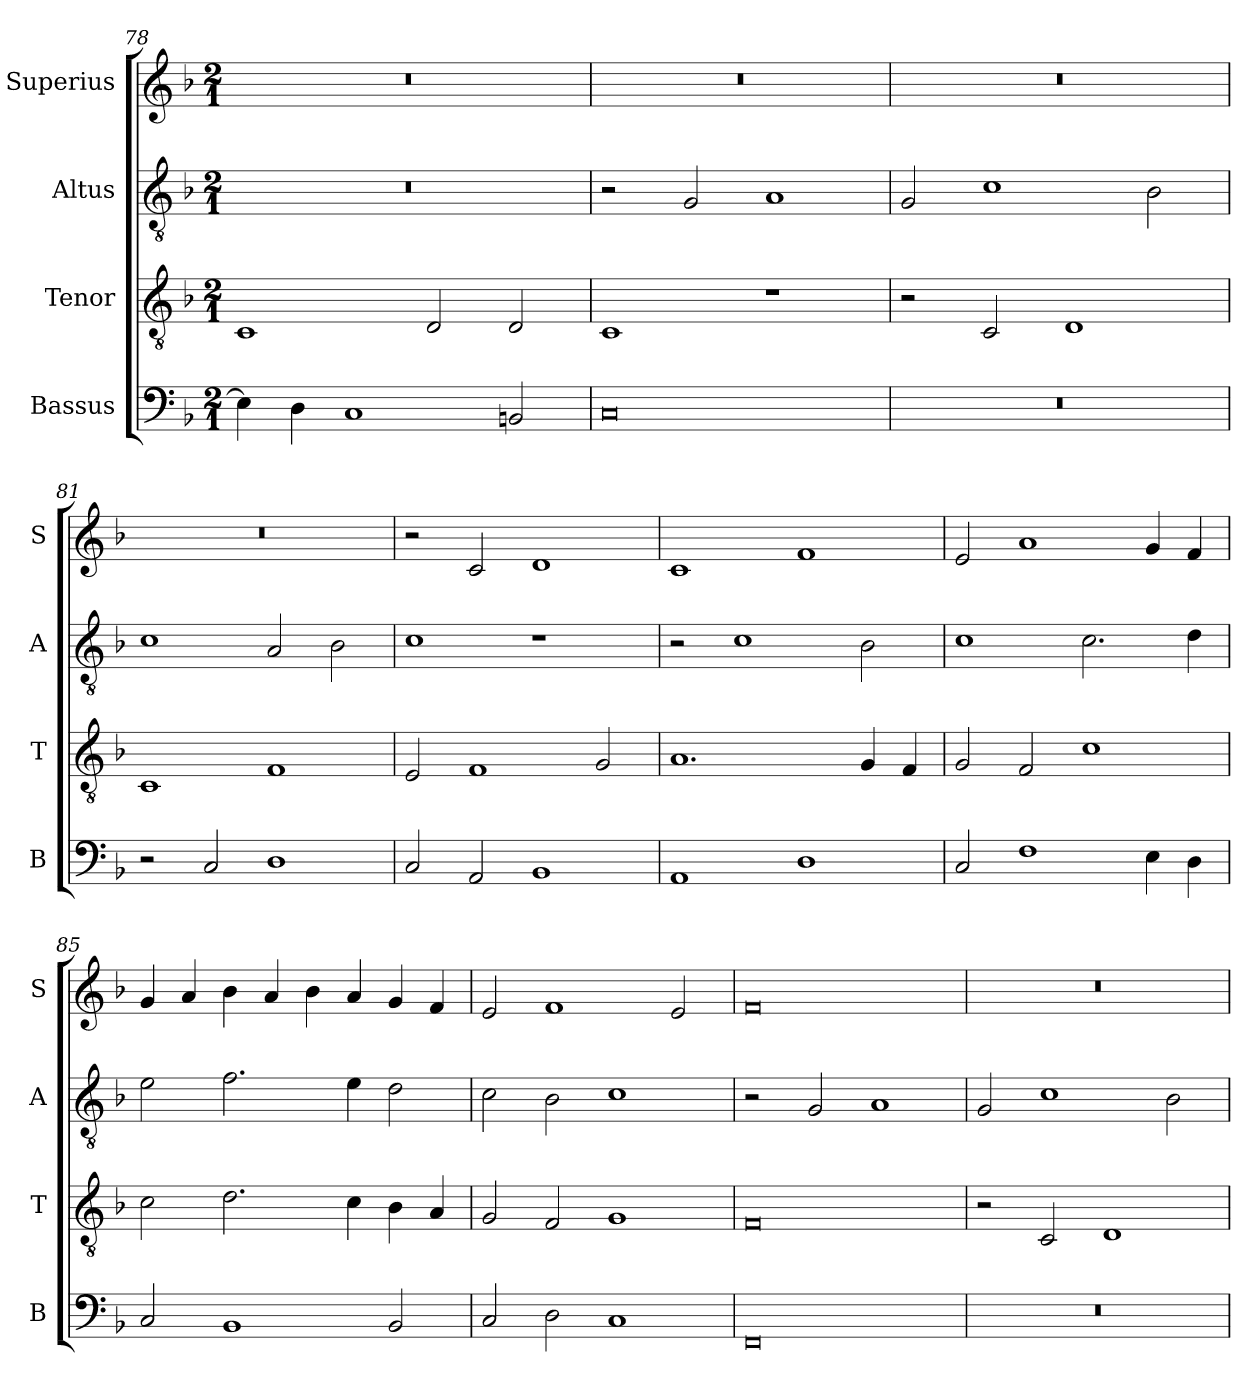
**kern	**kern	**kern	**kern
*part4	*part3	*part2	*part1
*staff4	*staff3	*staff2	*staff1
*I"Bassus	*I"Tenor	*I"Altus	*I"Superius
*I'B	*I'T	*I'A	*I'S
*clefF4	*clefGv2	*clefGv2	*clefG2
*k[b-]	*k[b-]	*k[b-]	*k[b-]
*F:	*F:	*F:	*F:
*M2/1	*M2/1	*M2/1	*M2/1
=78	=78	=78	=78
4E]	1C	0r	0r
4D	.	.	.
1C	.	.	.
.	2D	.	.
2BBn	2D	.	.
=79	=79	=79	=79
0C	1C	2r	0r
.	.	2G	.
.	1r	1A	.
=80	=80	=80	=80
0r	2r	2G	0r
.	2C	1c	.
.	1D	.	.
.	.	2B-	.
=81	=81	=81	=81
2r	1C	1c	0r
2C	.	.	.
1D	1F	2A	.
.	.	2B-	.
=82	=82	=82	=82
2C	2E	1c	2r
2AA	1F	.	2c
1BB-	.	1r	1d
.	2G	.	.
=83	=83	=83	=83
1AA	1.A	2r	1c
.	.	1c	.
1D	.	.	1f
.	4G	2B-	.
.	4F	.	.
=84	=84	=84	=84
2C	2G	1c	2e
1F	2F	.	1a
.	1c	2.c	.
4E	.	.	4g
4D	.	4d	4f
=85	=85	=85	=85
2C	2c	2e	4g
.	.	.	4a
1BB-	2.d	2.f	4b-
.	.	.	4a
.	.	.	4b-
.	4c	4e	4a
2BB-	4B-	2d	4g
.	4A	.	4f
=86	=86	=86	=86
2C	2G	2c	2e
2D	2F	2B-	1f
1C	1G	1c	.
.	.	.	2e
=87	=87	=87	=87
0FF	0F	2r	0f
.	.	2G	.
.	.	1A	.
=88	=88	=88	=88
0r	2r	2G	0r
.	2C	1c	.
.	1D	.	.
.	.	2B-	.
=	=	=	=
*-	*-	*-	*-
